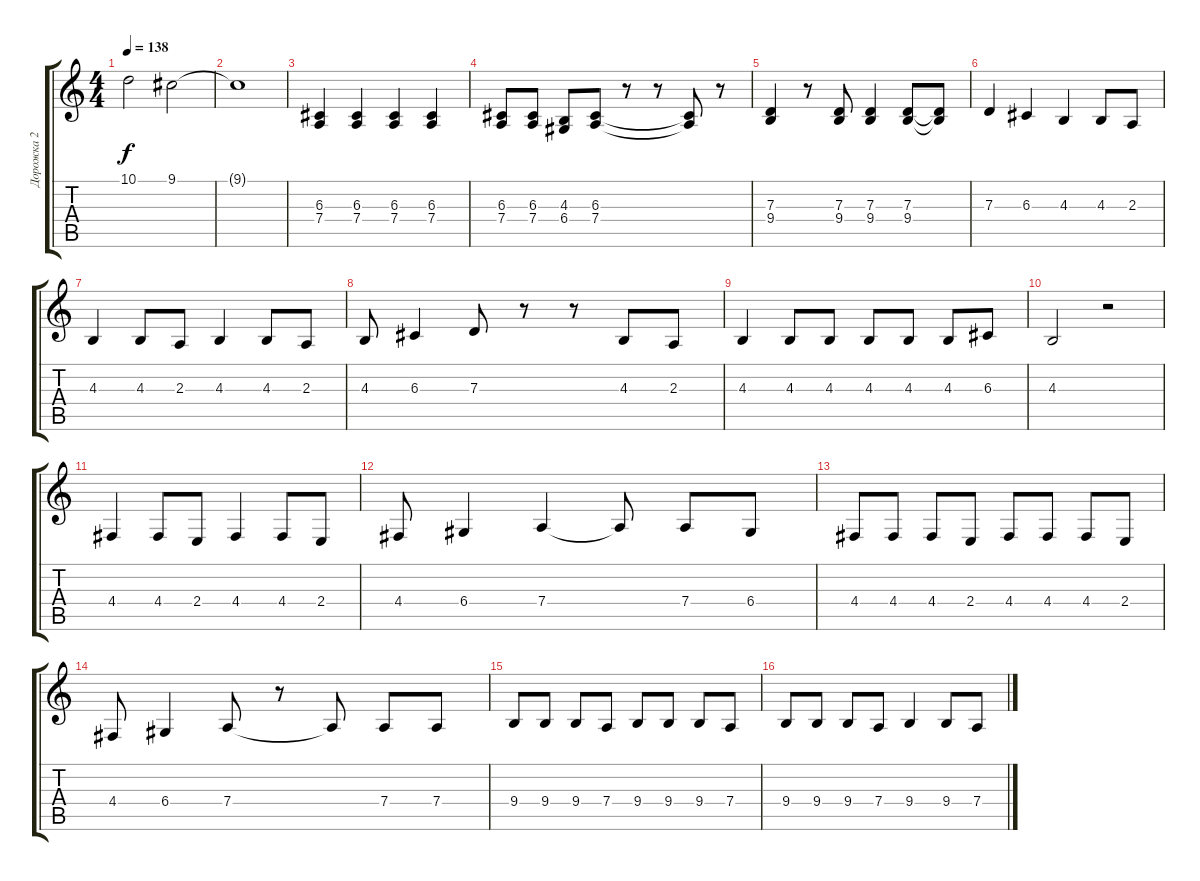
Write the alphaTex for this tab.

\track ("Дорожка 2" "Дорожка 2") {instrument lead1square}
\staff {score tabs}
\tuning (E4 B3 G3 D3 A2 D2) {hide}
\ts (4 4)
\tempo 138
\clef g2
\ks c
10.1.2{dy f} 9.1.2 |
9.1{t}.1 |
(6.3 7.4).4 (6.3 7.4).4 (6.3 7.4).4 (6.3 7.4).4 |
(6.3 7.4).8 (6.3 7.4).8 (4.3 6.4).8 (6.3 7.4).8 r.8 r.8 (6.3{t} 7.4{t}).8 r.8 |
(7.3 9.4).4 r.8 (7.3 9.4).8 (7.3 9.4).4 (7.3 9.4).8 (7.3{t} 9.4{t}).8 |
7.3.4 6.3.4 4.3.4 4.3.8 2.3.8 |
4.3.4 4.3.8 2.3.8 4.3.4 4.3.8 2.3.8 |
4.3.8 6.3.4 7.3.8 r.8 r.8 4.3.8 2.3.8 |
4.3.4 4.3.8 4.3.8 4.3.8 4.3.8 4.3.8 6.3.8 |
4.3.2 r.2 |
4.4.4 4.4.8 2.4.8 4.4.4 4.4.8 2.4.8 |
4.4.8 6.4.4 7.4.4 7.4{t}.8 7.4.8 6.4.8 |
4.4.8 4.4.8 4.4.8 2.4.8 4.4.8 4.4.8 4.4.8 2.4.8 |
4.4.8 6.4.4 7.4.8 r.8 7.4{t}.8 7.4.8 7.4.8 |
9.4.8 9.4.8 9.4.8 7.4.8 9.4.8 9.4.8 9.4.8 7.4.8 |
9.4.8 9.4.8 9.4.8 7.4.8 9.4.4 9.4.8 7.4.8
